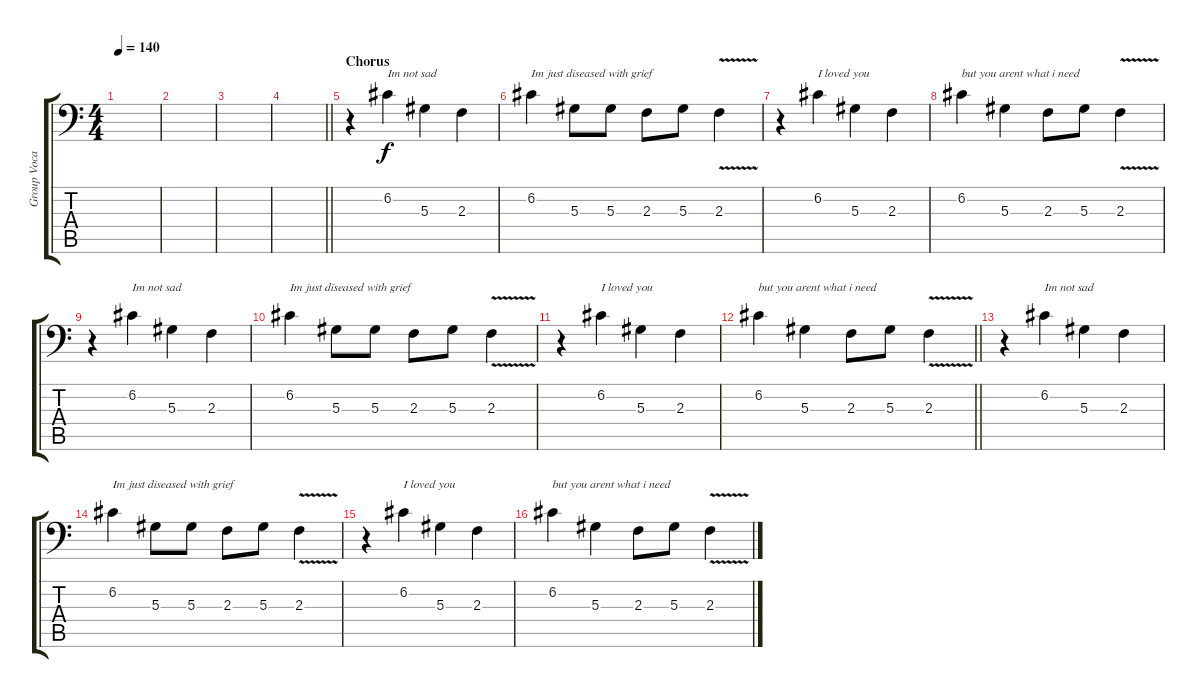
\track ("Group Vocal" "Group Voca") {instrument baritonesax}
\staff {score tabs}
\tuning (C4 G3 Eb3 Bb2 F2 Bb1) {hide}
\ts (4 4)
\tempo 140
\clef f4
\ks c
|
|
|
\barLineRight lightlight
|
\section ("" "Chorus")
r.4 6.2.4{txt "Im not sad"} 5.3.4 2.3.4 |
6.2.4{txt "Im just diseased with grief"} 5.3.8 5.3.8 2.3.8 5.3.8 2.3{v}.4 |
r.4 6.2.4{txt "I loved you"} 5.3.4 2.3.4 |
6.2.4{txt "but you arent what i need"} 5.3.4 2.3.8 5.3.8 2.3{v}.4 |
r.4 6.2.4{txt "Im not sad"} 5.3.4 2.3.4 |
6.2.4{txt "Im just diseased with grief"} 5.3.8 5.3.8 2.3.8 5.3.8 2.3{v}.4 |
r.4 6.2.4{txt "I loved you"} 5.3.4 2.3.4 |
\barLineRight lightlight
6.2.4{txt "but you arent what i need"} 5.3.4 2.3.8 5.3.8 2.3{v}.4 |
r.4 6.2.4{txt "Im not sad"} 5.3.4 2.3.4 |
6.2.4{txt "Im just diseased with grief"} 5.3.8 5.3.8 2.3.8 5.3.8 2.3{v}.4 |
r.4 6.2.4{txt "I loved you"} 5.3.4 2.3.4 |
6.2.4{txt "but you arent what i need"} 5.3.4 2.3.8 5.3.8 2.3{v}.4
